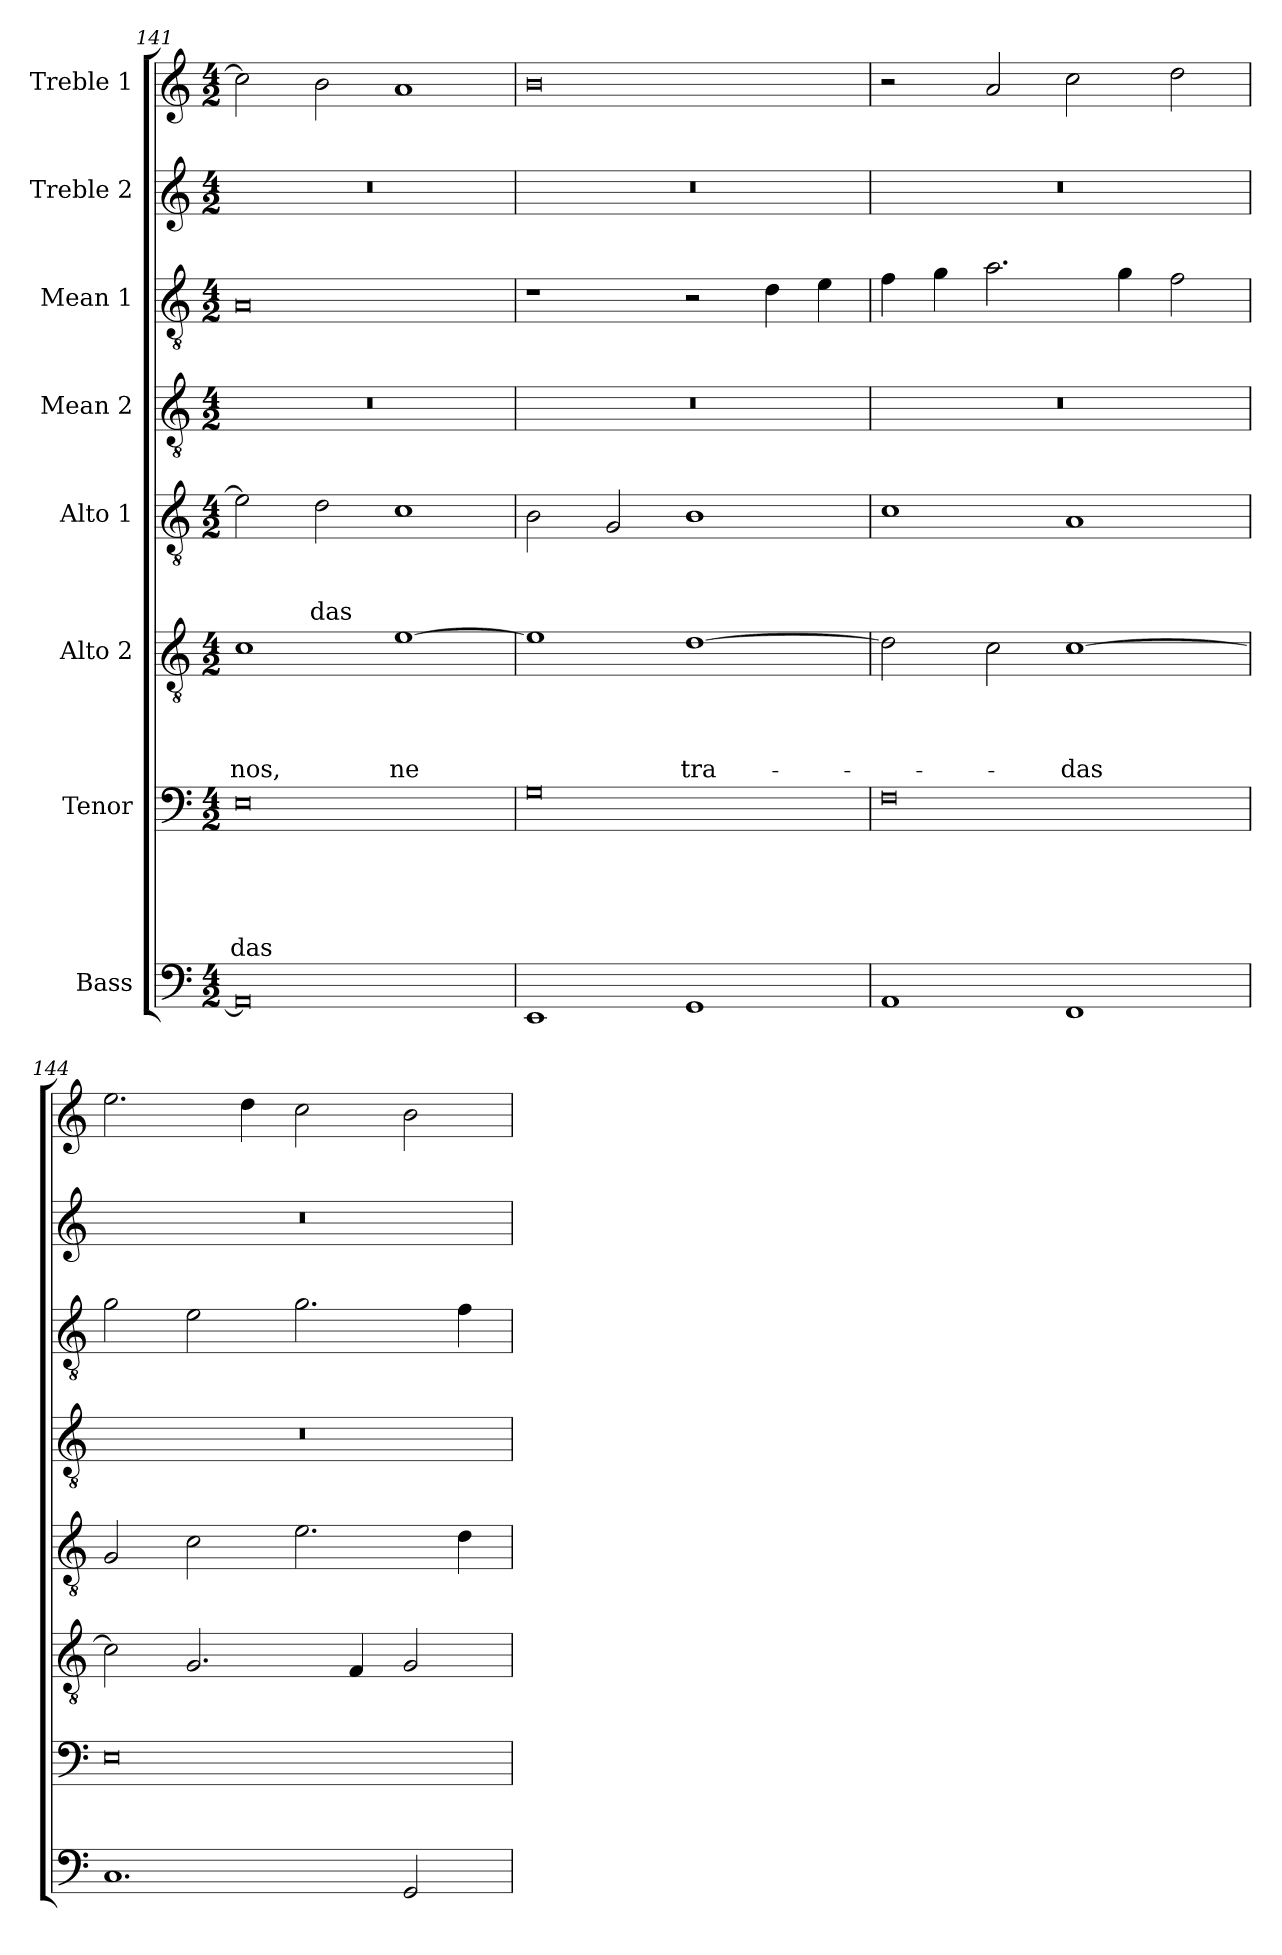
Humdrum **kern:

**kern	**kern	**text	**text	**text	**text	**text	**kern	**text	**text	**text	**text	**kern	**text	**text	**text	**kern	**kern	**kern	**kern
*part8	*part7	*part7	*part7	*part7	*part7	*part7	*part6	*part6	*part6	*part6	*part6	*part5	*part5	*part5	*part5	*part4	*part3	*part2	*part1
*staff8	*staff7	*staff7	*staff7	*staff7	*staff7	*staff7	*staff6	*staff6	*staff6	*staff6	*staff6	*staff5	*staff5	*staff5	*staff5	*staff4	*staff3	*staff2	*staff1
*I"Bass	*I"Tenor	*	*	*	*	*	*I"Alto 2	*	*	*	*	*I"Alto 1	*	*	*	*I"Mean 2	*I"Mean 1	*I"Treble 2	*I"Treble 1
*clefF4	*clefF4	*	*	*	*	*	*clefGv2	*	*	*	*	*clefGv2	*	*	*	*clefGv2	*clefGv2	*clefG2	*clefG2
*k[]	*k[]	*	*	*	*	*	*k[]	*	*	*	*	*k[]	*	*	*	*k[]	*k[]	*k[]	*k[]
*C:	*C:	*	*	*	*	*	*C:	*	*	*	*	*C:	*	*	*	*C:	*C:	*C:	*C:
*M4/2	*M4/2	*	*	*	*	*	*M4/2	*	*	*	*	*M4/2	*	*	*	*M4/2	*M4/2	*M4/2	*M4/2
=141	=141	=141	=141	=141	=141	=141	=141	=141	=141	=141	=141	=141	=141	=141	=141	=141	=141	=141	=141
0AA]	0E	.	.	.	.	-das	1c	.	.	.	nos,	2e\]	.	.	.	0r	0A	0r	2cc\]
.	.	.	.	.	.	.	.	.	.	.	.	2d\	.	.	-das	.	.	.	2b\
.	.	.	.	.	.	.	[1e	.	.	.	ne	1c	.	.	.	.	.	.	1a
=142	=142	=142	=142	=142	=142	=142	=142	=142	=142	=142	=142	=142	=142	=142	=142	=142	=142	=142	=142
1EE	0G	.	.	.	.	.	1e]	.	.	.	.	2B\	.	.	.	0r	1r	0r	0b
.	.	.	.	.	.	.	.	.	.	.	.	2G/	.	.	.	.	.	.	.
1GG	.	.	.	.	.	.	[1d	.	.	.	tra-	1B	.	.	.	.	2r	.	.
.	.	.	.	.	.	.	.	.	.	.	.	.	.	.	.	.	4d\	.	.
.	.	.	.	.	.	.	.	.	.	.	.	.	.	.	.	.	4e\	.	.
!!LO:PB:g=z
=143	=143	=143	=143	=143	=143	=143	=143	=143	=143	=143	=143	=143	=143	=143	=143	=143	=143	=143	=143
1AA	0F	.	.	.	.	.	2d\]	.	.	.	.	1c	.	.	.	0r	4f\	0r	2r
.	.	.	.	.	.	.	.	.	.	.	.	.	.	.	.	.	4g\	.	.
.	.	.	.	.	.	.	2c\	.	.	.	.	.	.	.	.	.	2.a\	.	2a/
1FF	.	.	.	.	.	.	[1c	.	.	.	-das	1A	.	.	.	.	.	.	2cc\
.	.	.	.	.	.	.	.	.	.	.	.	.	.	.	.	.	4g\	.	.
.	.	.	.	.	.	.	.	.	.	.	.	.	.	.	.	.	2f\	.	2dd\
=144	=144	=144	=144	=144	=144	=144	=144	=144	=144	=144	=144	=144	=144	=144	=144	=144	=144	=144	=144
1.C	0E	.	.	.	.	.	2c\]	.	.	.	.	2G/	.	.	.	0r	2g\	0r	2.ee\
.	.	.	.	.	.	.	2.G/	.	.	.	.	2c\	.	.	.	.	2e\	.	.
.	.	.	.	.	.	.	.	.	.	.	.	.	.	.	.	.	.	.	4dd\
.	.	.	.	.	.	.	.	.	.	.	.	2.e\	.	.	.	.	2.g\	.	2cc\
.	.	.	.	.	.	.	4F/	.	.	.	.	.	.	.	.	.	.	.	.
2GG/	.	.	.	.	.	.	2G/	.	.	.	.	.	.	.	.	.	.	.	2b\
.	.	.	.	.	.	.	.	.	.	.	.	4d\	.	.	.	.	4f\	.	.
=	=	=	=	=	=	=	=	=	=	=	=	=	=	=	=	=	=	=	=
*-	*-	*-	*-	*-	*-	*-	*-	*-	*-	*-	*-	*-	*-	*-	*-	*-	*-	*-	*-
